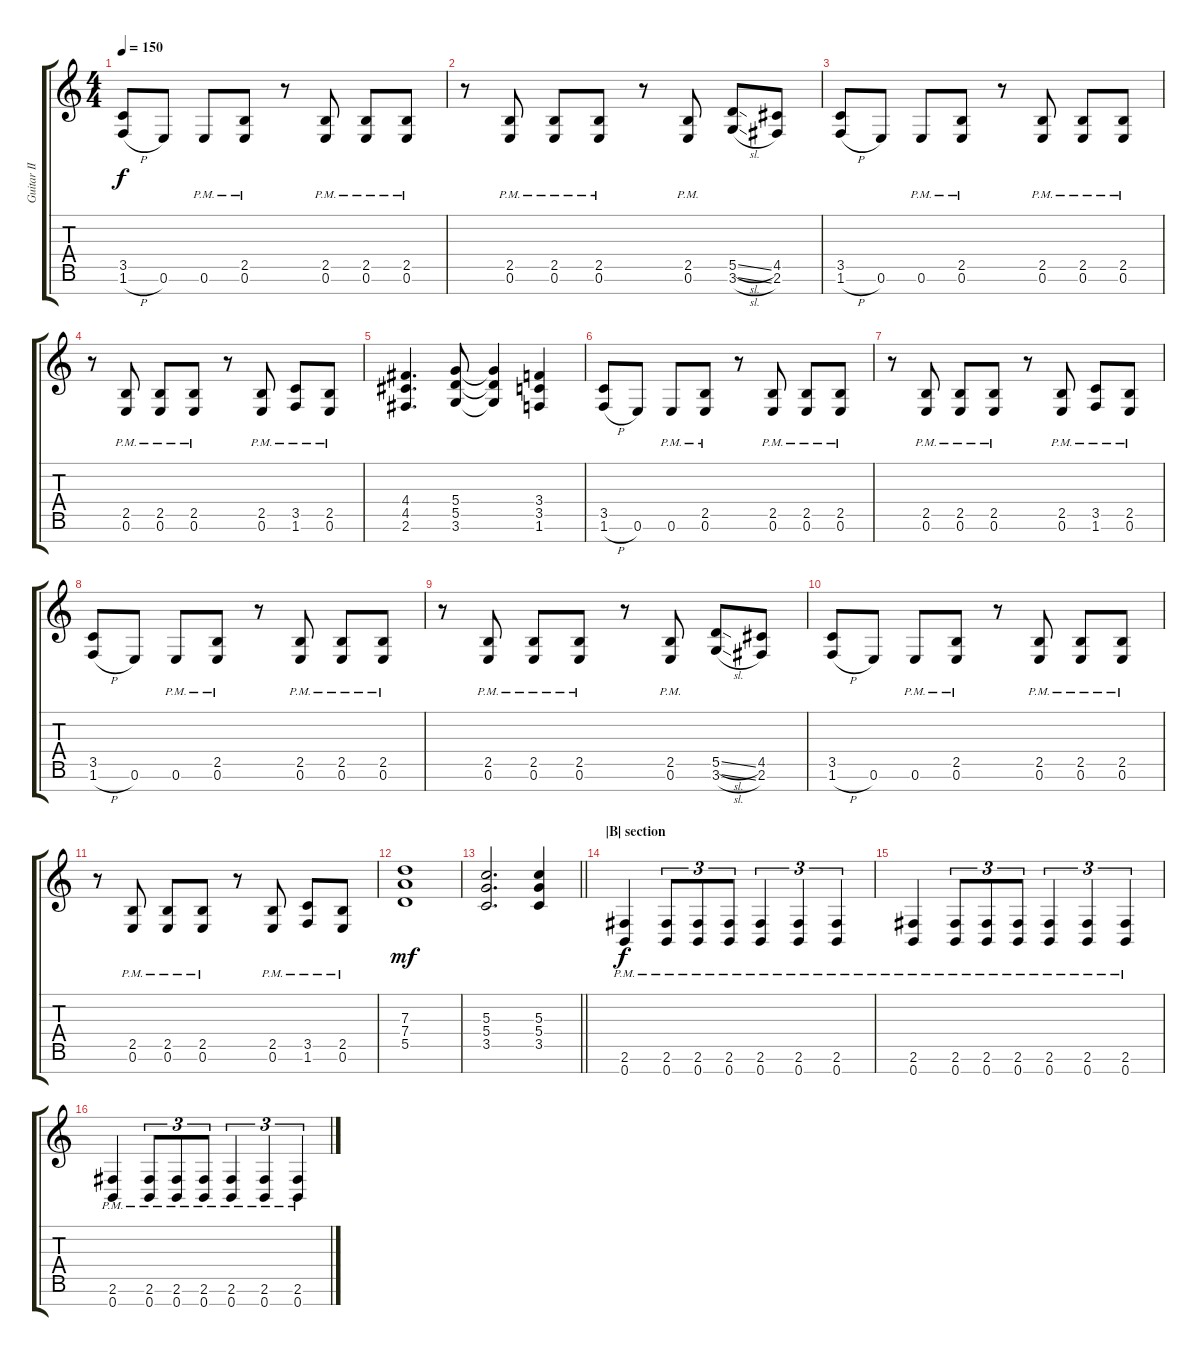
\track ("Guitar II" "Guitar II") {instrument distortionguitar}
\staff {score tabs}
\tuning (E4 B3 G3 D3 A2 E2 B1) {hide}
\ts (4 4)
\tempo 150
\clef g2
\ks c
(3.5 1.6{h}).8{dy f} 0.6.8 0.6{pm}.8 (2.5{pm} 0.6{pm}).8 r.8 (2.5{pm} 0.6{pm}).8 (2.5{pm} 0.6{pm}).8 (2.5{pm} 0.6{pm}).8 |
r.8 (2.5{pm} 0.6{pm}).8 (2.5{pm} 0.6{pm}).8 (2.5{pm} 0.6{pm}).8 r.8 (2.5{pm} 0.6{pm}).8 (5.5{sl} 3.6{sl}).8 (4.5 2.6).8 |
(3.5 1.6{h}).8 0.6.8 0.6{pm}.8 (2.5{pm} 0.6{pm}).8 r.8 (2.5{pm} 0.6{pm}).8 (2.5{pm} 0.6{pm}).8 (2.5{pm} 0.6{pm}).8 |
r.8 (2.5{pm} 0.6{pm}).8 (2.5{pm} 0.6{pm}).8 (2.5{pm} 0.6{pm}).8 r.8 (2.5{pm} 0.6{pm}).8 (3.5{pm} 1.6{pm}).8 (2.5{pm} 0.6{pm}).8 |
(4.4 4.5 2.6).4{d} (5.4 5.5 3.6).8 (5.4{t} 5.5{t} 3.6{t}).4 (3.4 3.5 1.6).4 |
(3.5 1.6{h}).8 0.6.8 0.6{pm}.8 (2.5{pm} 0.6{pm}).8 r.8 (2.5{pm} 0.6{pm}).8 (2.5{pm} 0.6{pm}).8 (2.5{pm} 0.6{pm}).8 |
r.8 (2.5{pm} 0.6{pm}).8 (2.5{pm} 0.6{pm}).8 (2.5{pm} 0.6{pm}).8 r.8 (2.5{pm} 0.6{pm}).8 (3.5{pm} 1.6{pm}).8 (2.5{pm} 0.6{pm}).8 |
(3.5 1.6{h}).8 0.6.8 0.6{pm}.8 (2.5{pm} 0.6{pm}).8 r.8 (2.5{pm} 0.6{pm}).8 (2.5{pm} 0.6{pm}).8 (2.5{pm} 0.6{pm}).8 |
r.8 (2.5{pm} 0.6{pm}).8 (2.5{pm} 0.6{pm}).8 (2.5{pm} 0.6{pm}).8 r.8 (2.5{pm} 0.6{pm}).8 (5.5{sl} 3.6{sl}).8 (4.5 2.6).8 |
(3.5 1.6{h}).8 0.6.8 0.6{pm}.8 (2.5{pm} 0.6{pm}).8 r.8 (2.5{pm} 0.6{pm}).8 (2.5{pm} 0.6{pm}).8 (2.5{pm} 0.6{pm}).8 |
r.8 (2.5{pm} 0.6{pm}).8 (2.5{pm} 0.6{pm}).8 (2.5{pm} 0.6{pm}).8 r.8 (2.5{pm} 0.6{pm}).8 (3.5{pm} 1.6{pm}).8 (2.5{pm} 0.6{pm}).8 |
(7.3 7.4 5.5).1{dy mf} |
\barLineRight lightlight
(5.3 5.4 3.5).2{d} (5.3 5.4 3.5).4 |
\section ("" "|B| section")
(2.6{pm} 0.7{pm}).4{dy f} (2.6{pm} 0.7{pm}).8{tu (3 2)} (2.6{pm} 0.7{pm}).8{tu (3 2)} (2.6{pm} 0.7{pm}).8{tu (3 2)} (2.6{pm} 0.7{pm}).4{tu (3 2)} (2.6{pm} 0.7{pm}).4{tu (3 2)} (2.6{pm} 0.7{pm}).4{tu (3 2)} |
(2.6{pm} 0.7{pm}).4 (2.6{pm} 0.7{pm}).8{tu (3 2)} (2.6{pm} 0.7{pm}).8{tu (3 2)} (2.6{pm} 0.7{pm}).8{tu (3 2)} (2.6{pm} 0.7{pm}).4{tu (3 2)} (2.6{pm} 0.7{pm}).4{tu (3 2)} (2.6{pm} 0.7{pm}).4{tu (3 2)} |
(2.6{pm} 0.7{pm}).4 (2.6{pm} 0.7{pm}).8{tu (3 2)} (2.6{pm} 0.7{pm}).8{tu (3 2)} (2.6{pm} 0.7{pm}).8{tu (3 2)} (2.6{pm} 0.7{pm}).4{tu (3 2)} (2.6{pm} 0.7{pm}).4{tu (3 2)} (2.6{pm} 0.7{pm}).4{tu (3 2)}
